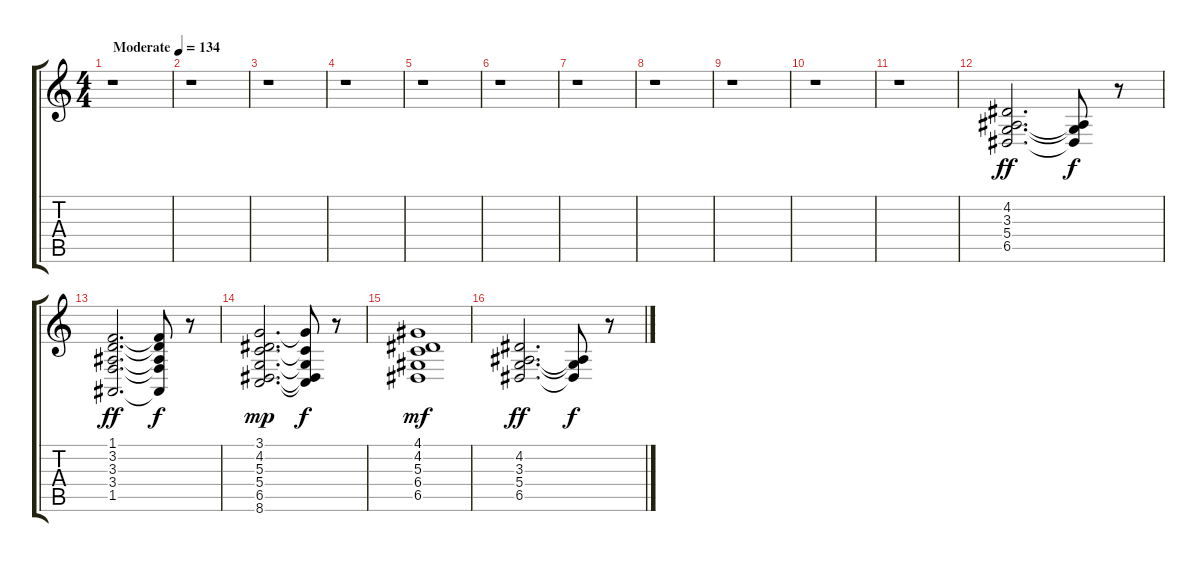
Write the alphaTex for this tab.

\track "" {instrument electricgrandpiano}
\staff {score tabs}
\tuning (E4 B3 G3 D3 A2 E2) {hide}
\ts (4 4)
\tempo (134 "Moderate")
\clef g2
\ks c
r.1{dy ff instrument electricgrandpiano} |
r.1 |
r.1 |
r.1 |
r.1 |
r.1 |
r.1 |
r.1 |
r.1 |
r.1 |
r.1 |
(4.2 3.3 5.4 6.5).2{d} (3.3{t} 5.4{t} 6.5{t}).8{dy f} r.8 |
(1.1 3.2 3.3 3.4 1.5).2{d dy ff} (1.1{t} 3.2{t} 3.3{t} 3.4{t} 1.5{t}).8{dy f} r.8 |
(3.1 4.2 5.3 5.4 6.5 8.6).2{d dy mp} (3.1{t} 5.3{t} 5.4{t} 6.5{t} 8.6{t}).8{dy f} r.8 |
(4.1 4.2 5.3 6.4 6.5).1{dy mf} |
(4.2 3.3 5.4 6.5).2{d dy ff} (3.3{t} 5.4{t} 6.5{t}).8{dy f} r.8
